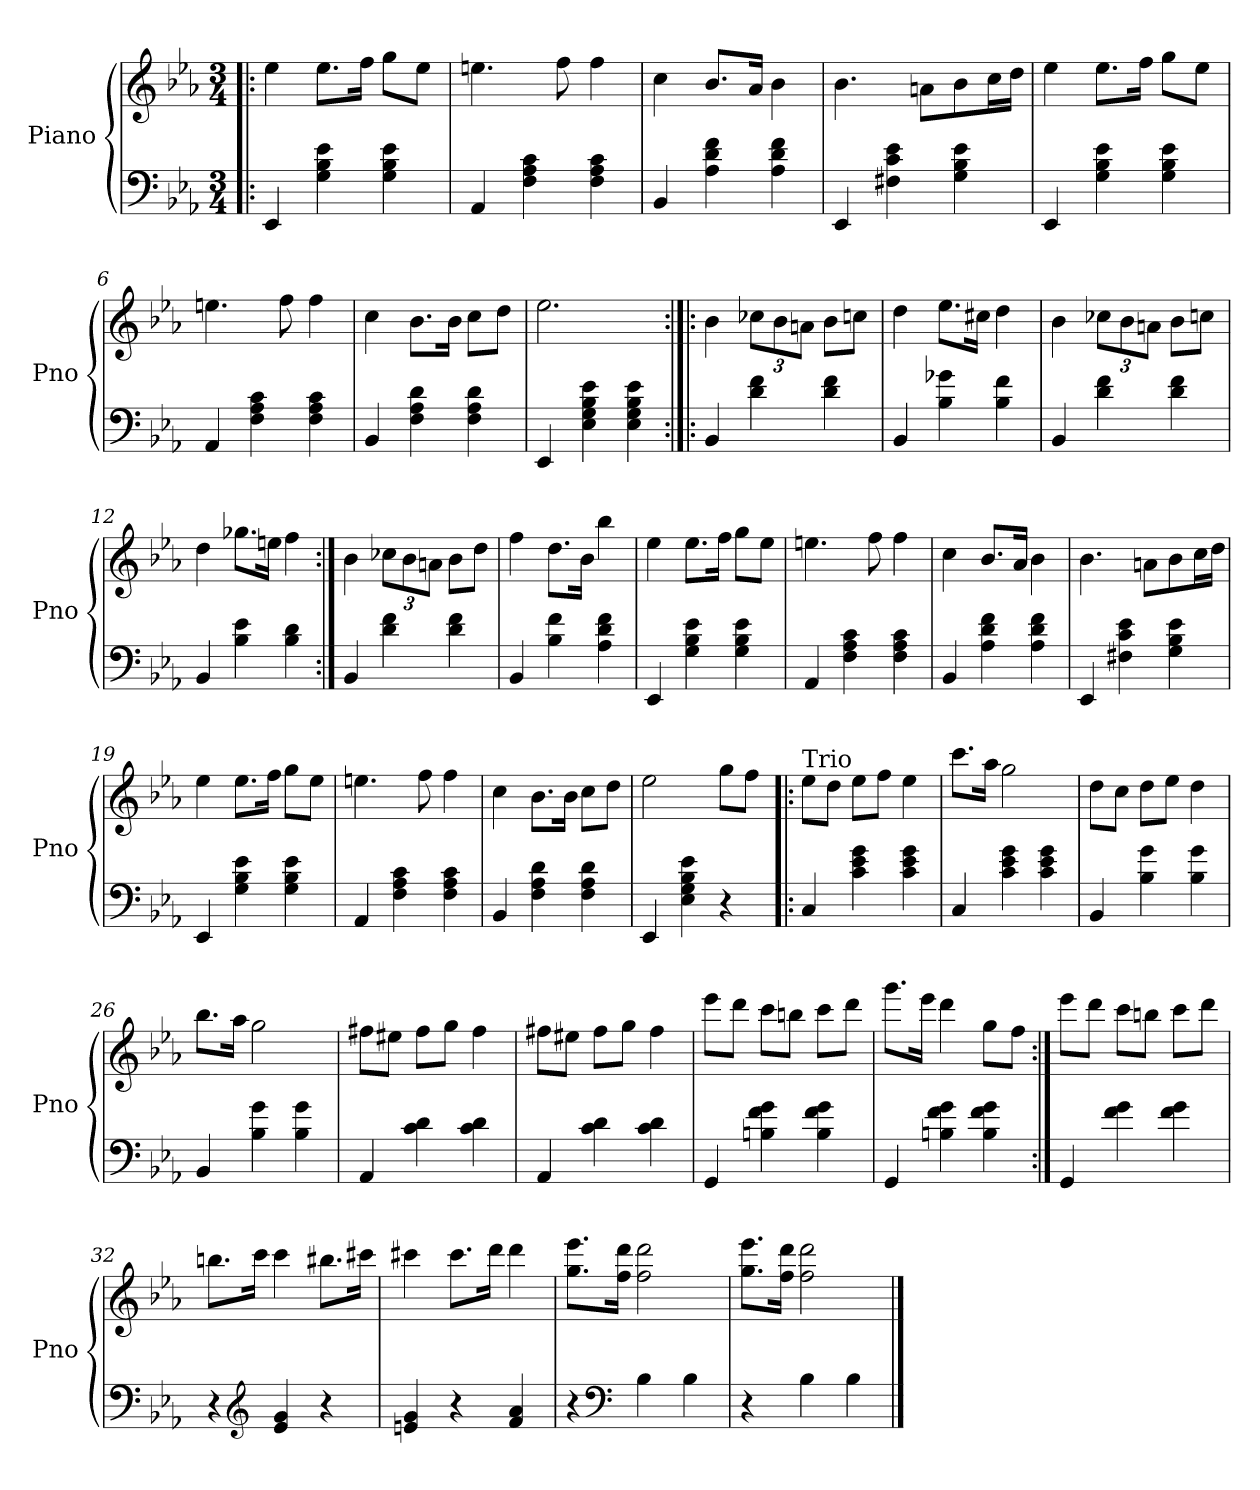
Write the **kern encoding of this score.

**kern	**kern
*part1	*part1
*staff2	*staff1
*I"Piano	*
*I'Pno	*
*clefF4	*clefG2
*k[b-e-a-]	*k[b-e-a-]
*E-:	*E-:
*M3/4	*M3/4
*MM129	*MM129
=1!|:	=1!|:
4EE-/	4ee-\
4G\ 4B-\ 4e-\	8.ee-\L
.	16ff\Jk
4G\ 4B-\ 4e-\	8gg\L
.	8ee-\J
=2	=2
4AA-/	4.een\
4F\ 4A-\ 4c\	.
.	8ff\
4F\ 4A-\ 4c\	4ff\
=3	=3
4BB-/	4cc\
4A-\ 4d\ 4f\	8.b-/L
.	16a-/Jk
4A-\ 4d\ 4f\	4b-\
=4	=4
4EE-/	4.b-\
4F#X\ 4c\ 4e-\	.
.	8an\L
4G\ 4B-\ 4e-\	8b-\
.	16cc\L
.	16dd\JJ
=5	=5
4EE-/	4ee-\
4G\ 4B-\ 4e-\	8.ee-\L
.	16ff\Jk
4G\ 4B-\ 4e-\	8gg\L
.	8ee-\J
=6	=6
4AA-/	4.een\
4F\ 4A-\ 4c\	.
.	8ff\
4F\ 4A-\ 4c\	4ff\
=7	=7
4BB-/	4cc\
4F\ 4A-\ 4d\	8.b-\L
.	16b-\Jk
4F\ 4A-\ 4d\	8cc\L
.	8dd\J
=8	=8
4EE-/	2.ee-\
4E-\ 4G\ 4B-\ 4e-\	.
4E-\ 4G\ 4B-\ 4e-\	.
!!LO:LB:g=z
=9:|!|:	=9:|!|:
4BB-/	4b-\
*	*Xbrackettup
4d\ 4f\	12cc-X\L
.	12b-\
.	12an\J
4d\ 4f\	8b-\L
.	8ccn\J
=10	=10
4BB-/	4dd\
4B-\ 4g-X\	8.ee-\L
.	16cc#X\Jk
4B-\ 4f\	4dd\
=11	=11
4BB-/	4b-\
4d\ 4f\	12cc-X\L
.	12b-\
.	12an\J
4d\ 4f\	8b-\L
.	8ccn\J
=12	=12
4BB-/	4dd\
4B-\ 4e-\	8.gg-X\L
.	16een\Jk
4B-\ 4d\	4ff\
=13:|!	=13:|!
4BB-/	4b-\
4d\ 4f\	12cc-X\L
.	12b-\
.	12an\J
4d\ 4f\	8b-\L
.	8dd\J
=14	=14
4BB-/	4ff\
4B-\ 4f\	8.dd\L
.	16b-\Jk
4A-\ 4d\ 4f\	4bb-\
!!LO:LB:g=z
=15	=15
4EE-/	4ee-\
4G\ 4B-\ 4e-\	8.ee-\L
.	16ff\Jk
4G\ 4B-\ 4e-\	8gg\L
.	8ee-\J
=16	=16
4AA-/	4.een\
4F\ 4A-\ 4c\	.
.	8ff\
4F\ 4A-\ 4c\	4ff\
=17	=17
4BB-/	4cc\
4A-\ 4d\ 4f\	8.b-/L
.	16a-/Jk
4A-\ 4d\ 4f\	4b-\
=18	=18
4EE-/	4.b-\
4F#X\ 4c\ 4e-\	.
.	8an\L
4G\ 4B-\ 4e-\	8b-\
.	16cc\L
.	16dd\JJ
=19	=19
4EE-/	4ee-\
4G\ 4B-\ 4e-\	8.ee-\L
.	16ff\Jk
4G\ 4B-\ 4e-\	8gg\L
.	8ee-\J
=20	=20
4AA-/	4.een\
4F\ 4A-\ 4c\	.
.	8ff\
4F\ 4A-\ 4c\	4ff\
=21	=21
4BB-/	4cc\
4F\ 4A-\ 4d\	8.b-\L
.	16b-\Jk
4F\ 4A-\ 4d\	8cc\L
.	8dd\J
=22	=22
4EE-/	2ee-\
4E-\ 4G\ 4B-\ 4e-\	.
4r	8gg\L
.	8ff\J
!!LO:LB:g=z
=23!|:	=23!|:
!	!LO:TX:a:t=Trio
4C/	8ee-\L
.	8dd\J
4c\ 4e-\ 4g\	8ee-\L
.	8ff\J
4c\ 4e-\ 4g\	4ee-\
=24	=24
4C/	8.ccc\L
.	16aa-\Jk
4c\ 4e-\ 4g\	2gg\
4c\ 4e-\ 4g\	.
=25	=25
4BB-/	8dd\L
.	8cc\J
4B-\ 4g\	8dd\L
.	8ee-\J
4B-\ 4g\	4dd\
=26	=26
4BB-/	8.bb-\L
.	16aa-\Jk
4B-\ 4g\	2gg\
4B-\ 4g\	.
=27	=27
4AA-/	8ff#X\L
.	8ee#X\J
4c\ 4d\	8ff#\L
.	8gg\J
4c\ 4d\	4ff#\
=28	=28
4AA-/	8ff#X\L
.	8ee#X\J
4c\ 4d\	8ff#\L
.	8gg\J
4c\ 4d\	4ff#\
=29	=29
4GG/	8eee-\L
.	8ddd\J
4Bn\ 4f\ 4g\	8ccc\L
.	8bbn\J
4B\ 4f\ 4g\	8ccc\L
.	8ddd\J
=30	=30
4GG/	8.ggg\L
.	16eee-\Jk
4Bn\ 4f\ 4g\	4ddd\
4B\ 4f\ 4g\	8gg\L
.	8ff\J
!!LO:LB:g=z
=31:|!	=31:|!
4GG/	8eee-\L
.	8ddd\J
4f\ 4g\	8ccc\L
.	8bbn\J
4f\ 4g\	8ccc\L
.	8ddd\J
=32	=32
4r	8.bbn\L
*clefG2	*
.	16ccc\Jk
4e-/ 4g/	4ccc\
4r	8.bb#X\L
.	16ccc#X\Jk
=33	=33
4en/ 4g/	4ccc#X\
4r	8.ccc#\L
.	16ddd\Jk
4f/ 4a-/	4ddd\
=34	=34
4r	8.gg\ 8.eee-\L
*clefF4	*
.	16ff\ 16ddd\Jk
4B-\	2ff\ 2ddd\
4B-\	.
=35	=35
4r	8.gg\ 8.eee-\L
.	16ff\ 16ddd\Jk
4B-\	2ff\ 2ddd\
4B-\	.
==	==
*-	*-
